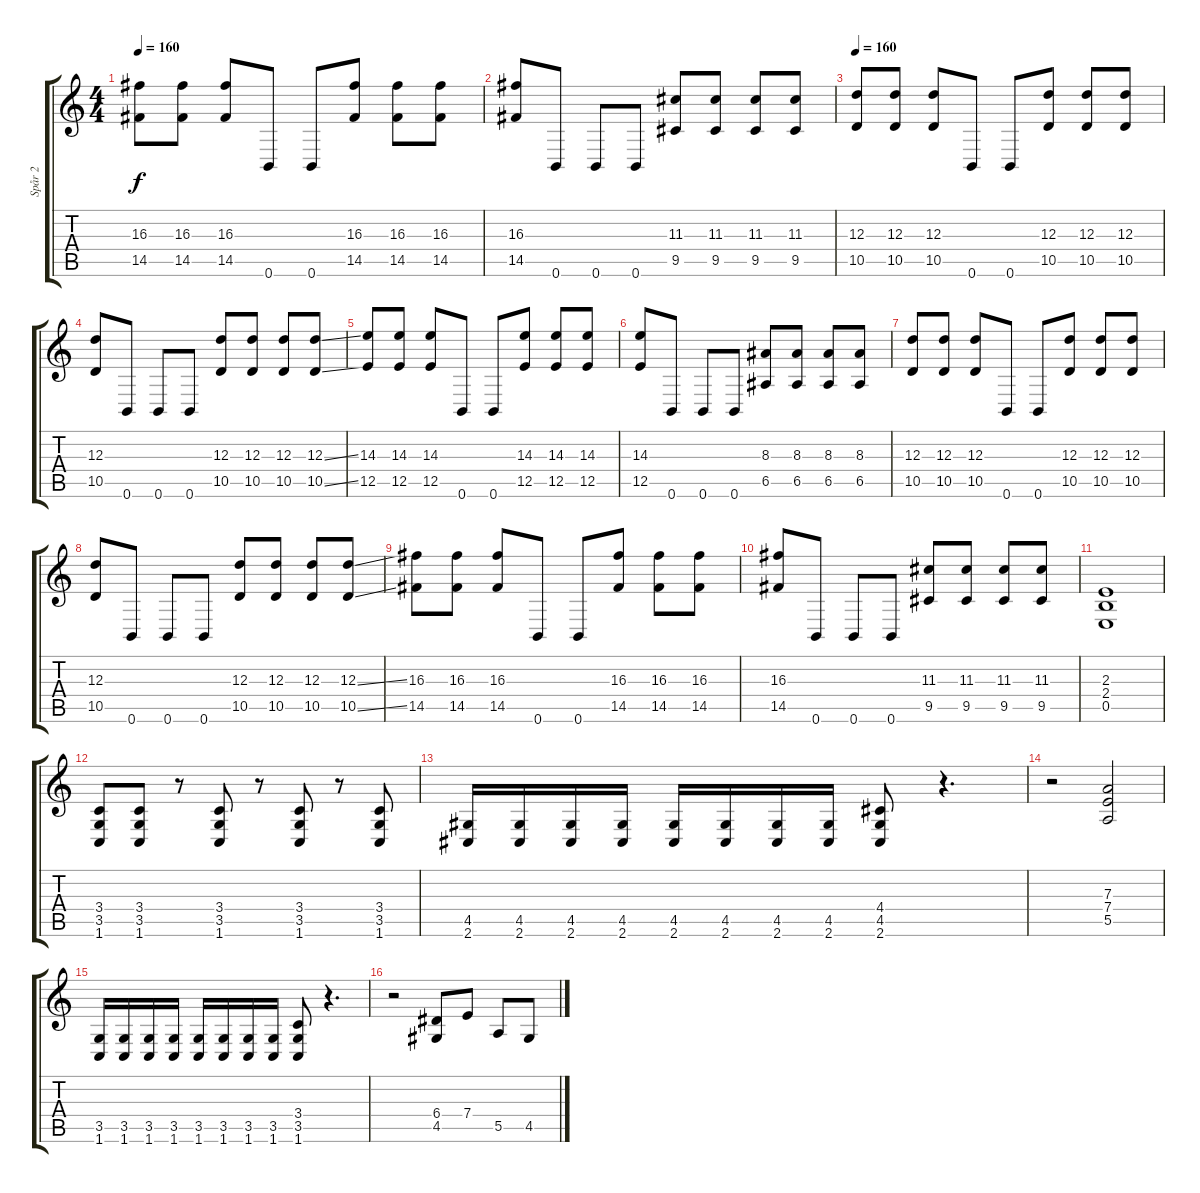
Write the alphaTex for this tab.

\track ("Spår 2" "Spår 2") {instrument distortionguitar}
\staff {score tabs}
\tuning (B3 Gb3 D3 A2 E2 B1) {hide}
\ts (4 4)
\tempo 160
\clef g2
\ks c
(16.3 14.5).8{dy f} (16.3 14.5).8 (16.3 14.5).8 0.6.8 0.6.8 (16.3 14.5).8 (16.3 14.5).8 (16.3 14.5).8 |
(16.3 14.5).8 0.6.8 0.6.8 0.6.8 (11.3 9.5).8 (11.3 9.5).8 (11.3 9.5).8 (11.3 9.5).8 |
\tempo 160
(12.3 10.5).8 (12.3 10.5).8 (12.3 10.5).8 0.6.8 0.6.8 (12.3 10.5).8 (12.3 10.5).8 (12.3 10.5).8 |
(12.3 10.5).8 0.6.8 0.6.8 0.6.8 (12.3 10.5).8 (12.3 10.5).8 (12.3 10.5).8 (12.3{ss} 10.5{ss}).8 |
(14.3 12.5).8 (14.3 12.5).8 (14.3 12.5).8 0.6.8 0.6.8 (14.3 12.5).8 (14.3 12.5).8 (14.3 12.5).8 |
(14.3 12.5).8 0.6.8 0.6.8 0.6.8 (8.3 6.5).8 (8.3 6.5).8 (8.3 6.5).8 (8.3 6.5).8 |
(12.3 10.5).8 (12.3 10.5).8 (12.3 10.5).8 0.6.8 0.6.8 (12.3 10.5).8 (12.3 10.5).8 (12.3 10.5).8 |
(12.3 10.5).8 0.6.8 0.6.8 0.6.8 (12.3 10.5).8 (12.3 10.5).8 (12.3 10.5).8 (12.3{ss} 10.5{ss}).8 |
(16.3 14.5).8 (16.3 14.5).8 (16.3 14.5).8 0.6.8 0.6.8 (16.3 14.5).8 (16.3 14.5).8 (16.3 14.5).8 |
(16.3 14.5).8 0.6.8 0.6.8 0.6.8 (11.3 9.5).8 (11.3 9.5).8 (11.3 9.5).8 (11.3 9.5).8 |
(2.3 2.4 0.5).1 |
(3.4 3.5 1.6).8 (3.4 3.5 1.6).8 r.8 (3.4 3.5 1.6).8 r.8 (3.4 3.5 1.6).8 r.8 (3.4 3.5 1.6).8 |
(4.5 2.6).16 (4.5 2.6).16 (4.5 2.6).16 (4.5 2.6).16 (4.5 2.6).16 (4.5 2.6).16 (4.5 2.6).16 (4.5 2.6).16 (4.4 4.5 2.6).8 r.4{d} |
r.2 (7.3 7.4 5.5).2 |
(3.5 1.6).16 (3.5 1.6).16 (3.5 1.6).16 (3.5 1.6).16 (3.5 1.6).16 (3.5 1.6).16 (3.5 1.6).16 (3.5 1.6).16 (3.4 3.5 1.6).8 r.4{d} |
r.2 (6.4 4.5).8 7.4.8 5.5.8 4.5.8
